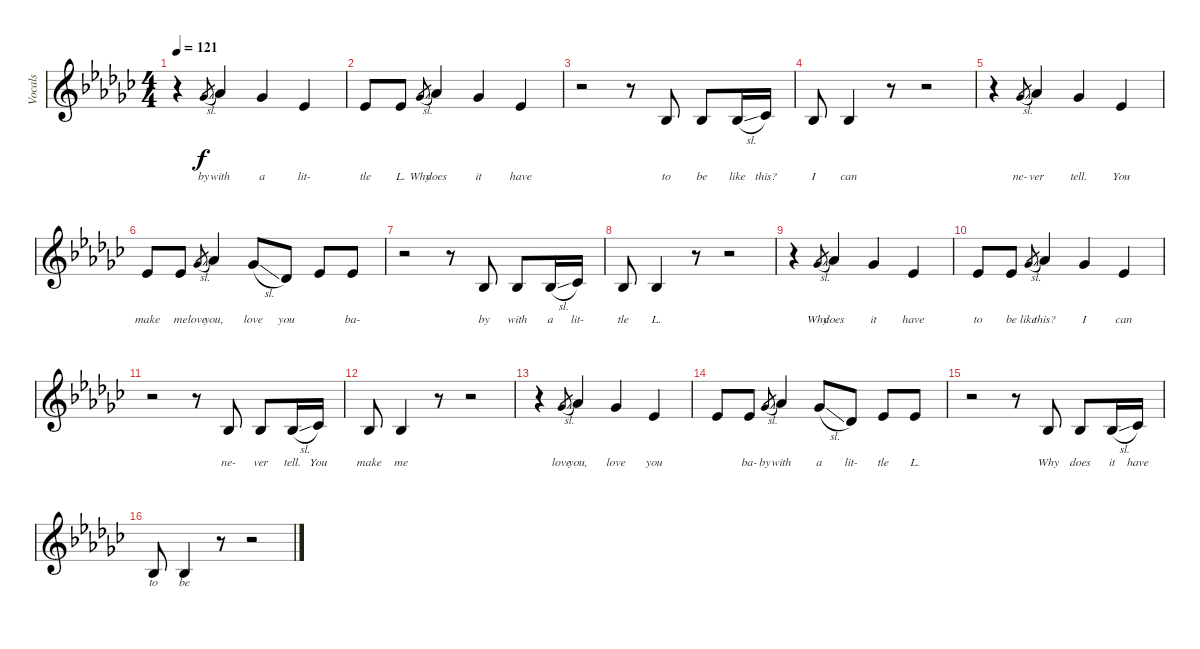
\track ("Vocals" "Vocals") {instrument flute}
\staff {score}
\tuning (E4 B3 G3 D3 A2 E2) {hide}
\ts (4 4)
\tempo 121
\clef g2
\ks ebminor
r.4{dy f} 2.1{sl}.8{lyrics (0 "by") lyrics (1 "") lyrics (2 "") lyrics (3 "") lyrics (4 "") gr} 4.1.4{lyrics (0 "with") lyrics (1 "") lyrics (2 "") lyrics (3 "") lyrics (4 "")} 2.1.4{lyrics (0 "a") lyrics (1 "") lyrics (2 "") lyrics (3 "") lyrics (4 "")} 4.2.4{lyrics (0 "lit-") lyrics (1 "") lyrics (2 "") lyrics (3 "") lyrics (4 "")} |
4.2.8{lyrics (0 "tle") lyrics (1 "") lyrics (2 "") lyrics (3 "") lyrics (4 "")} 4.2.8{lyrics (0 "L.") lyrics (1 "") lyrics (2 "") lyrics (3 "") lyrics (4 "")} 2.1{sl}.8{lyrics (0 "Why") lyrics (1 "") lyrics (2 "") lyrics (3 "") lyrics (4 "") gr} 4.1.4{lyrics (0 "does") lyrics (1 "") lyrics (2 "") lyrics (3 "") lyrics (4 "")} 2.1.4{lyrics (0 "it") lyrics (1 "") lyrics (2 "") lyrics (3 "") lyrics (4 "")} 4.2.4{lyrics (0 "have") lyrics (1 "") lyrics (2 "") lyrics (3 "") lyrics (4 "")} |
r.2 r.8 3.3.8{lyrics (0 "to") lyrics (1 "") lyrics (2 "") lyrics (3 "") lyrics (4 "")} 3.3.8{lyrics (0 "be") lyrics (1 "") lyrics (2 "") lyrics (3 "") lyrics (4 "")} 3.3{sl}.16{lyrics (0 "like") lyrics (1 "") lyrics (2 "") lyrics (3 "") lyrics (4 "")} 4.3.16{lyrics (0 "this?") lyrics (1 "") lyrics (2 "") lyrics (3 "") lyrics (4 "")} |
3.3.8{lyrics (0 "I") lyrics (1 "") lyrics (2 "") lyrics (3 "") lyrics (4 "")} 3.3.4{lyrics (0 "can") lyrics (1 "") lyrics (2 "") lyrics (3 "") lyrics (4 "")} r.8 r.2 |
r.4 2.1{sl}.8{lyrics (0 "ne-") lyrics (1 "") lyrics (2 "") lyrics (3 "") lyrics (4 "") gr} 4.1.4{lyrics (0 "ver") lyrics (1 "") lyrics (2 "") lyrics (3 "") lyrics (4 "")} 2.1.4{lyrics (0 "tell.") lyrics (1 "") lyrics (2 "") lyrics (3 "") lyrics (4 "")} 4.2.4{lyrics (0 "You") lyrics (1 "") lyrics (2 "") lyrics (3 "") lyrics (4 "")} |
4.2.8{lyrics (0 "make") lyrics (1 "") lyrics (2 "") lyrics (3 "") lyrics (4 "")} 4.2.8{lyrics (0 "me") lyrics (1 "") lyrics (2 "") lyrics (3 "") lyrics (4 "")} 2.1{sl}.8{lyrics (0 "love") lyrics (1 "") lyrics (2 "") lyrics (3 "") lyrics (4 "") gr} 4.1.4{lyrics (0 "you,") lyrics (1 "") lyrics (2 "") lyrics (3 "") lyrics (4 "")} 7.2{sl}.8{lyrics (0 "love") lyrics (1 "") lyrics (2 "") lyrics (3 "") lyrics (4 "")} 2.2.8{lyrics (0 "you") lyrics (1 "") lyrics (2 "") lyrics (3 "") lyrics (4 "")} 4.2.8{lyrics (0 "") lyrics (1 "") lyrics (2 "") lyrics (3 "") lyrics (4 "")} 4.2.8{lyrics (0 "ba-") lyrics (1 "") lyrics (2 "") lyrics (3 "") lyrics (4 "")} |
r.2 r.8 3.3.8{lyrics (0 "by") lyrics (1 "") lyrics (2 "") lyrics (3 "") lyrics (4 "")} 3.3.8{lyrics (0 "with") lyrics (1 "") lyrics (2 "") lyrics (3 "") lyrics (4 "")} 3.3{sl}.16{lyrics (0 "a") lyrics (1 "") lyrics (2 "") lyrics (3 "") lyrics (4 "")} 4.3.16{lyrics (0 "lit-") lyrics (1 "") lyrics (2 "") lyrics (3 "") lyrics (4 "")} |
3.3.8{lyrics (0 "tle") lyrics (1 "") lyrics (2 "") lyrics (3 "") lyrics (4 "")} 3.3.4{lyrics (0 "L.") lyrics (1 "") lyrics (2 "") lyrics (3 "") lyrics (4 "")} r.8 r.2 |
r.4 2.1{sl}.8{lyrics (0 "Why") lyrics (1 "") lyrics (2 "") lyrics (3 "") lyrics (4 "") gr} 4.1.4{lyrics (0 "does") lyrics (1 "") lyrics (2 "") lyrics (3 "") lyrics (4 "")} 2.1.4{lyrics (0 "it") lyrics (1 "") lyrics (2 "") lyrics (3 "") lyrics (4 "")} 4.2.4{lyrics (0 "have") lyrics (1 "") lyrics (2 "") lyrics (3 "") lyrics (4 "")} |
4.2.8{lyrics (0 "to") lyrics (1 "") lyrics (2 "") lyrics (3 "") lyrics (4 "")} 4.2.8{lyrics (0 "be") lyrics (1 "") lyrics (2 "") lyrics (3 "") lyrics (4 "")} 2.1{sl}.8{lyrics (0 "like") lyrics (1 "") lyrics (2 "") lyrics (3 "") lyrics (4 "") gr} 4.1.4{lyrics (0 "this?") lyrics (1 "") lyrics (2 "") lyrics (3 "") lyrics (4 "")} 2.1.4{lyrics (0 "I") lyrics (1 "") lyrics (2 "") lyrics (3 "") lyrics (4 "")} 4.2.4{lyrics (0 "can") lyrics (1 "") lyrics (2 "") lyrics (3 "") lyrics (4 "")} |
r.2 r.8 3.3.8{lyrics (0 "ne-") lyrics (1 "") lyrics (2 "") lyrics (3 "") lyrics (4 "")} 3.3.8{lyrics (0 "ver") lyrics (1 "") lyrics (2 "") lyrics (3 "") lyrics (4 "")} 3.3{sl}.16{lyrics (0 "tell.") lyrics (1 "") lyrics (2 "") lyrics (3 "") lyrics (4 "")} 4.3.16{lyrics (0 "You") lyrics (1 "") lyrics (2 "") lyrics (3 "") lyrics (4 "")} |
3.3.8{lyrics (0 "make") lyrics (1 "") lyrics (2 "") lyrics (3 "") lyrics (4 "")} 3.3.4{lyrics (0 "me") lyrics (1 "") lyrics (2 "") lyrics (3 "") lyrics (4 "")} r.8 r.2 |
r.4 2.1{sl}.8{lyrics (0 "love") lyrics (1 "") lyrics (2 "") lyrics (3 "") lyrics (4 "") gr} 4.1.4{lyrics (0 "you,") lyrics (1 "") lyrics (2 "") lyrics (3 "") lyrics (4 "")} 2.1.4{lyrics (0 "love") lyrics (1 "") lyrics (2 "") lyrics (3 "") lyrics (4 "")} 4.2.4{lyrics (0 "you") lyrics (1 "") lyrics (2 "") lyrics (3 "") lyrics (4 "")} |
4.2.8{lyrics (0 "") lyrics (1 "") lyrics (2 "") lyrics (3 "") lyrics (4 "")} 4.2.8{lyrics (0 "ba-") lyrics (1 "") lyrics (2 "") lyrics (3 "") lyrics (4 "")} 2.1{sl}.8{lyrics (0 "by") lyrics (1 "") lyrics (2 "") lyrics (3 "") lyrics (4 "") gr} 4.1.4{lyrics (0 "with") lyrics (1 "") lyrics (2 "") lyrics (3 "") lyrics (4 "")} 7.2{sl}.8{lyrics (0 "a") lyrics (1 "") lyrics (2 "") lyrics (3 "") lyrics (4 "")} 2.2.8{lyrics (0 "lit-") lyrics (1 "") lyrics (2 "") lyrics (3 "") lyrics (4 "")} 4.2.8{lyrics (0 "tle") lyrics (1 "") lyrics (2 "") lyrics (3 "") lyrics (4 "")} 4.2.8{lyrics (0 "L.") lyrics (1 "") lyrics (2 "") lyrics (3 "") lyrics (4 "")} |
r.2 r.8 3.3.8{lyrics (0 "Why") lyrics (1 "") lyrics (2 "") lyrics (3 "") lyrics (4 "")} 3.3.8{lyrics (0 "does") lyrics (1 "") lyrics (2 "") lyrics (3 "") lyrics (4 "")} 3.3{sl}.16{lyrics (0 "it") lyrics (1 "") lyrics (2 "") lyrics (3 "") lyrics (4 "")} 4.3.16{lyrics (0 "have") lyrics (1 "") lyrics (2 "") lyrics (3 "") lyrics (4 "")} |
3.3.8{lyrics (0 "to") lyrics (1 "") lyrics (2 "") lyrics (3 "") lyrics (4 "")} 3.3.4{lyrics (0 "be") lyrics (1 "") lyrics (2 "") lyrics (3 "") lyrics (4 "")} r.8 r.2
